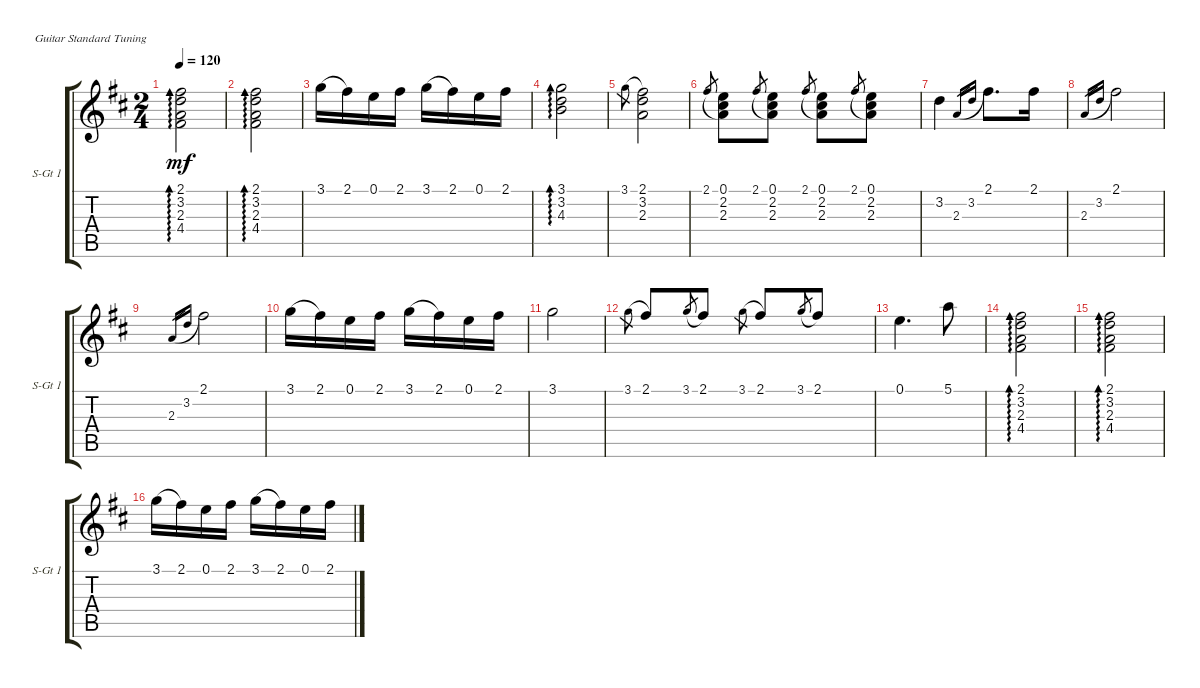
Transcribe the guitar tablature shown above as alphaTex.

\defaultSystemsLayout 4
\bracketExtendMode groupsimilarinstruments
\useSystemSignSeparator
\singleTrackTrackNamePolicy allsystems
\multiTrackTrackNamePolicy allsystems
\firstSystemTrackNameOrientation horizontal
\otherSystemsTrackNameOrientation horizontal
\track ("Steel Guitar 1" "S-Gt 1") {instrument acousticguitarsteel}
\staff {score tabs}
\tuning (E4 B3 G3 D3 A2 E2)
\ts (2 4)
\tempo 120
\clef g2
\ks d
(4.4 2.3 3.2 2.1).2{ad 0 dy mf} |
(4.4 2.3 3.2 2.1).2{ad 0} |
3.1.16{legatoorigin} 2.1.16 0.1.16 2.1.16 3.1.16{legatoorigin} 2.1.16 0.1.16 2.1.16 |
(4.3 3.2 3.1).2{ad 0} |
3.1.8{gr legatoorigin beam invert} (2.3 3.2 2.1).2 |
2.1.8{gr legatoorigin} (2.3 2.2 0.1).8 2.1.8{gr legatoorigin} (2.3 2.2 0.1).8 2.1.8{gr legatoorigin} (2.3 2.2 0.1).8 2.1.8{gr legatoorigin} (2.3 2.2 0.1).8 |
3.2.4 2.3.16{gr legatoorigin} 3.2.16{gr legatoorigin} 2.1.8{d} 2.1.16 |
2.3.16{gr legatoorigin} 3.2.16{gr legatoorigin} 2.1.2 |
2.3.16{gr legatoorigin} 3.2.16{gr legatoorigin} 2.1.2 |
3.1.16{legatoorigin} 2.1.16 0.1.16 2.1.16 3.1.16{legatoorigin} 2.1.16 0.1.16 2.1.16 |
3.1.2 |
3.1.8{gr legatoorigin beam invert} 2.1.8{beam invert} 3.1.8{gr legatoorigin} 2.1.8 3.1.8{gr legatoorigin beam invert} 2.1.8{beam invert} 3.1.8{gr legatoorigin} 2.1.8 |
0.1.4{d} 5.1.8 |
(4.4 2.3 3.2 2.1).2{ad 0} |
(4.4 2.3 3.2 2.1).2{ad 0} |
3.1.16{legatoorigin} 2.1.16 0.1.16 2.1.16 3.1.16{legatoorigin} 2.1.16 0.1.16 2.1.16
